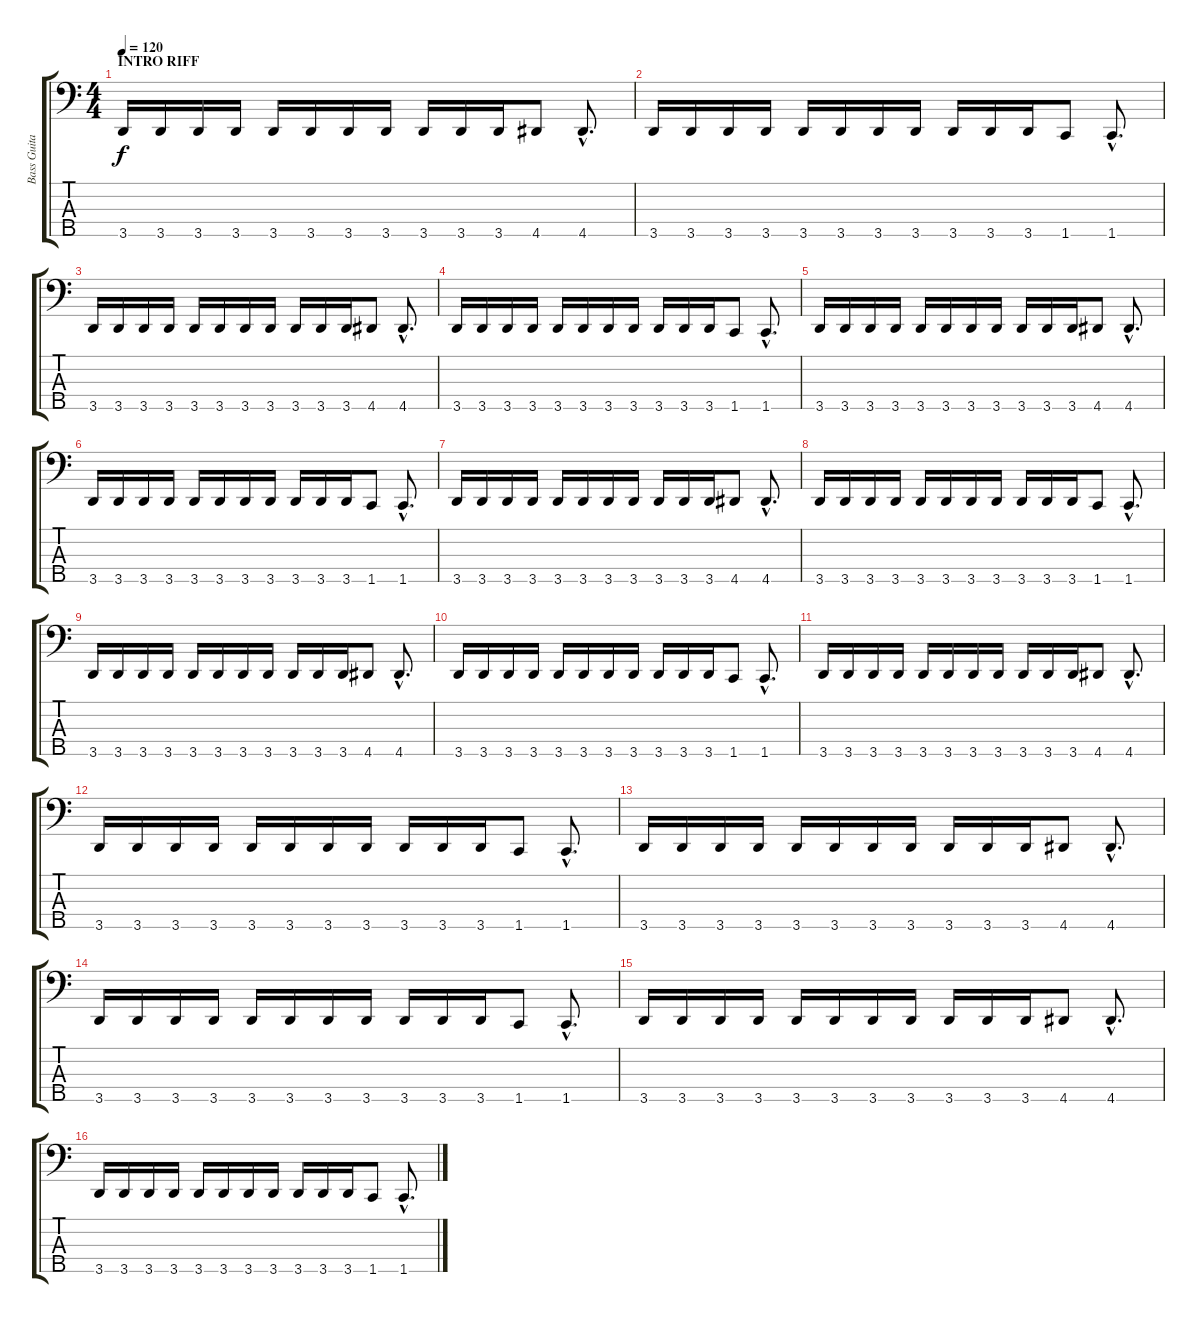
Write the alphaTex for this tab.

\track ("Bass Guitar" "Bass Guita") {instrument electricbasspick}
\staff {score tabs}
\tuning (G2 D2 A1 E1 B0) {hide}
\ts (4 4)
\section ("" "INTRO RIFF")
\tempo 120
\clef f4
\ks c
3.5.16{dy f instrument electricbasspick} 3.5.16 3.5.16 3.5.16 3.5.16 3.5.16 3.5.16 3.5.16 3.5.16 3.5.16 3.5.16 4.5.8 4.5{hac}.8{d} |
3.5.16 3.5.16 3.5.16 3.5.16 3.5.16 3.5.16 3.5.16 3.5.16 3.5.16 3.5.16 3.5.16 1.5.8 1.5{hac}.8{d} |
3.5.16 3.5.16 3.5.16 3.5.16 3.5.16 3.5.16 3.5.16 3.5.16 3.5.16 3.5.16 3.5.16 4.5.8 4.5{hac}.8{d} |
3.5.16 3.5.16 3.5.16 3.5.16 3.5.16 3.5.16 3.5.16 3.5.16 3.5.16 3.5.16 3.5.16 1.5.8 1.5{hac}.8{d} |
3.5.16 3.5.16 3.5.16 3.5.16 3.5.16 3.5.16 3.5.16 3.5.16 3.5.16 3.5.16 3.5.16 4.5.8 4.5{hac}.8{d} |
3.5.16 3.5.16 3.5.16 3.5.16 3.5.16 3.5.16 3.5.16 3.5.16 3.5.16 3.5.16 3.5.16 1.5.8 1.5{hac}.8{d} |
3.5.16 3.5.16 3.5.16 3.5.16 3.5.16 3.5.16 3.5.16 3.5.16 3.5.16 3.5.16 3.5.16 4.5.8 4.5{hac}.8{d} |
3.5.16 3.5.16 3.5.16 3.5.16 3.5.16 3.5.16 3.5.16 3.5.16 3.5.16 3.5.16 3.5.16 1.5.8 1.5{hac}.8{d} |
3.5.16 3.5.16 3.5.16 3.5.16 3.5.16 3.5.16 3.5.16 3.5.16 3.5.16 3.5.16 3.5.16 4.5.8 4.5{hac}.8{d} |
3.5.16 3.5.16 3.5.16 3.5.16 3.5.16 3.5.16 3.5.16 3.5.16 3.5.16 3.5.16 3.5.16 1.5.8 1.5{hac}.8{d} |
3.5.16 3.5.16 3.5.16 3.5.16 3.5.16 3.5.16 3.5.16 3.5.16 3.5.16 3.5.16 3.5.16 4.5.8 4.5{hac}.8{d} |
3.5.16 3.5.16 3.5.16 3.5.16 3.5.16 3.5.16 3.5.16 3.5.16 3.5.16 3.5.16 3.5.16 1.5.8 1.5{hac}.8{d} |
3.5.16 3.5.16 3.5.16 3.5.16 3.5.16 3.5.16 3.5.16 3.5.16 3.5.16 3.5.16 3.5.16 4.5.8 4.5{hac}.8{d} |
3.5.16 3.5.16 3.5.16 3.5.16 3.5.16 3.5.16 3.5.16 3.5.16 3.5.16 3.5.16 3.5.16 1.5.8 1.5{hac}.8{d} |
3.5.16 3.5.16 3.5.16 3.5.16 3.5.16 3.5.16 3.5.16 3.5.16 3.5.16 3.5.16 3.5.16 4.5.8 4.5{hac}.8{d} |
3.5.16 3.5.16 3.5.16 3.5.16 3.5.16 3.5.16 3.5.16 3.5.16 3.5.16 3.5.16 3.5.16 1.5.8 1.5{hac}.8{d}
